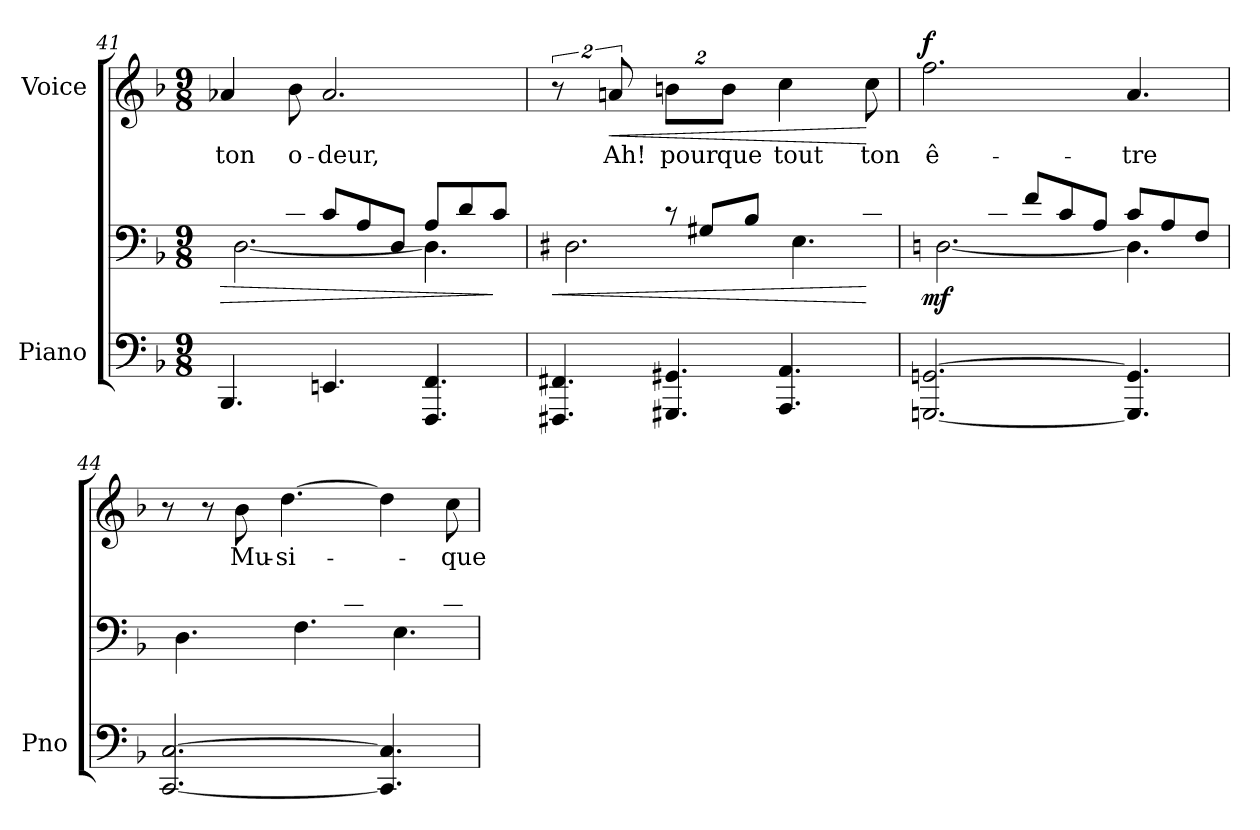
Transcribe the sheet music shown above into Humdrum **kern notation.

**kern	**kern	**dynam	**kern	**text	**dynam
*part2	*part2	*part2	*part1	*part1	*part1
*staff3	*staff2	*staff2/3	*staff1	*staff1	*staff1
*I"Piano	*	*	*I"Voice	*	*
*I'Pno	*	*	*	*	*
*clefF4	*clefF4	*	*clefG2	*	*
*k[b-]	*k[b-]	*	*k[b-]	*	*
*M9/8	*M9/8	*	*M9/8	*	*
=41	=41	=41	=41	=41	=41
!	!	!LO:HP:b	!	!LO:LY:b	!
*	*^	*	*	*	*
4.BBB-/	8D/Lyy	[2.D\	>	4a-X/	ton	.
.	8A-X/	.	.	.	.	.
!	!	!	!	!	!LO:LY:b	!
.	8d/J	.	.	8b-\	o-	.
!	!	!	!	!	!LO:LY:b	!
4.EEn/	8c/L	.	.	2.a-/	-deur,	.
.	8A-/	.	.	.	.	.
.	8D/J	.	.	.	.	.
4.FFF/ 4.FF/	8A-/L	4.D\]	.	.	.	.
.	8d/	.	.	.	.	.
.	8c/J	.	]	.	.	.
!!LO:PB:g=z
=42	=42	=42	=42	=42	=42	=42
!	!	!	!LO:HP:b	!	!	!
4.FFF#X/ 4.FF#X/	8D#X/Lyy	2.D#\	<	16%3r	.	.
.	8A/	.	.	.	.	.
!	!	!	!	!	!LO:LY:b	!LO:HP:b
.	.	.	.	16%3an/	Ah!	<
.	8Bn/J	.	.	.	.	.
!	!	!	!	!	!LO:LY:b	!
4.GGG#X/ 4.GG#X/	8r	.	.	16%3bn\L	pour	.
.	8G#X/L	.	.	.	.	.
!	!	!	!	!	!LO:LY:b	!
.	.	.	.	16%3b\J	que	.
.	8B/J	.	.	.	.	.
!	!	!	!	!	!LO:LY:b	!
4.AAA/ 4.AA/	8E/Lyy	4.E\	.	4cc\	tout	.
.	8Gn/	.	.	.	.	.
!	!	!	!	!	!LO:LY:b	!
.	8c/J	.	[	8cc\	ton	[
=43	=43	=43	=43	=43	=43	=43
!	!	!	!LO:DY:b	!	!LO:LY:b	!LO:DY:a
[2.GGGn/ [2.GGn/	8D/Lyy	[2.Dn\	mf	2.ff\	ê-	f
.	8A/	.	.	.	.	.
.	8c/J	.	.	.	.	.
.	8f/L	.	.	.	.	.
.	8c/	.	.	.	.	.
.	8A/J	.	.	.	.	.
!	!	!	!	!	!LO:LY:b	!
4.GGG/] 4.GG/]	8c/L	4.D\]	.	4.a/	-tre	.
.	8A/	.	.	.	.	.
.	8F/J	.	.	.	.	.
=44	=44	=44	=44	=44	=44	=44
[2.CC/ [2.C/	8D/Lyy	4.D\	.	8r	.	.
.	8F/	.	.	8r	.	.
!	!	!	!	!	!LO:LY:b	!
.	8B-/J	.	.	8b-\	Mu-	.
!	!	!	!	!	!LO:LY:b	!
.	8F/Lyy	4.F\	.	[4.dd\	-si-	.
.	8B-/	.	.	.	.	.
.	8d/J	.	.	.	.	.
4.CC/] 4.C/]	8E/Lyy	4.E\	.	4dd\]	.	.
.	8A/	.	.	.	.	.
!	!	!	!	!	!LO:LY:b	!
.	8c/J	.	.	8cc\	-que	.
*	*v	*v	*	*	*	*
=	=	=	=	=	=
*-	*-	*-	*-	*-	*-
